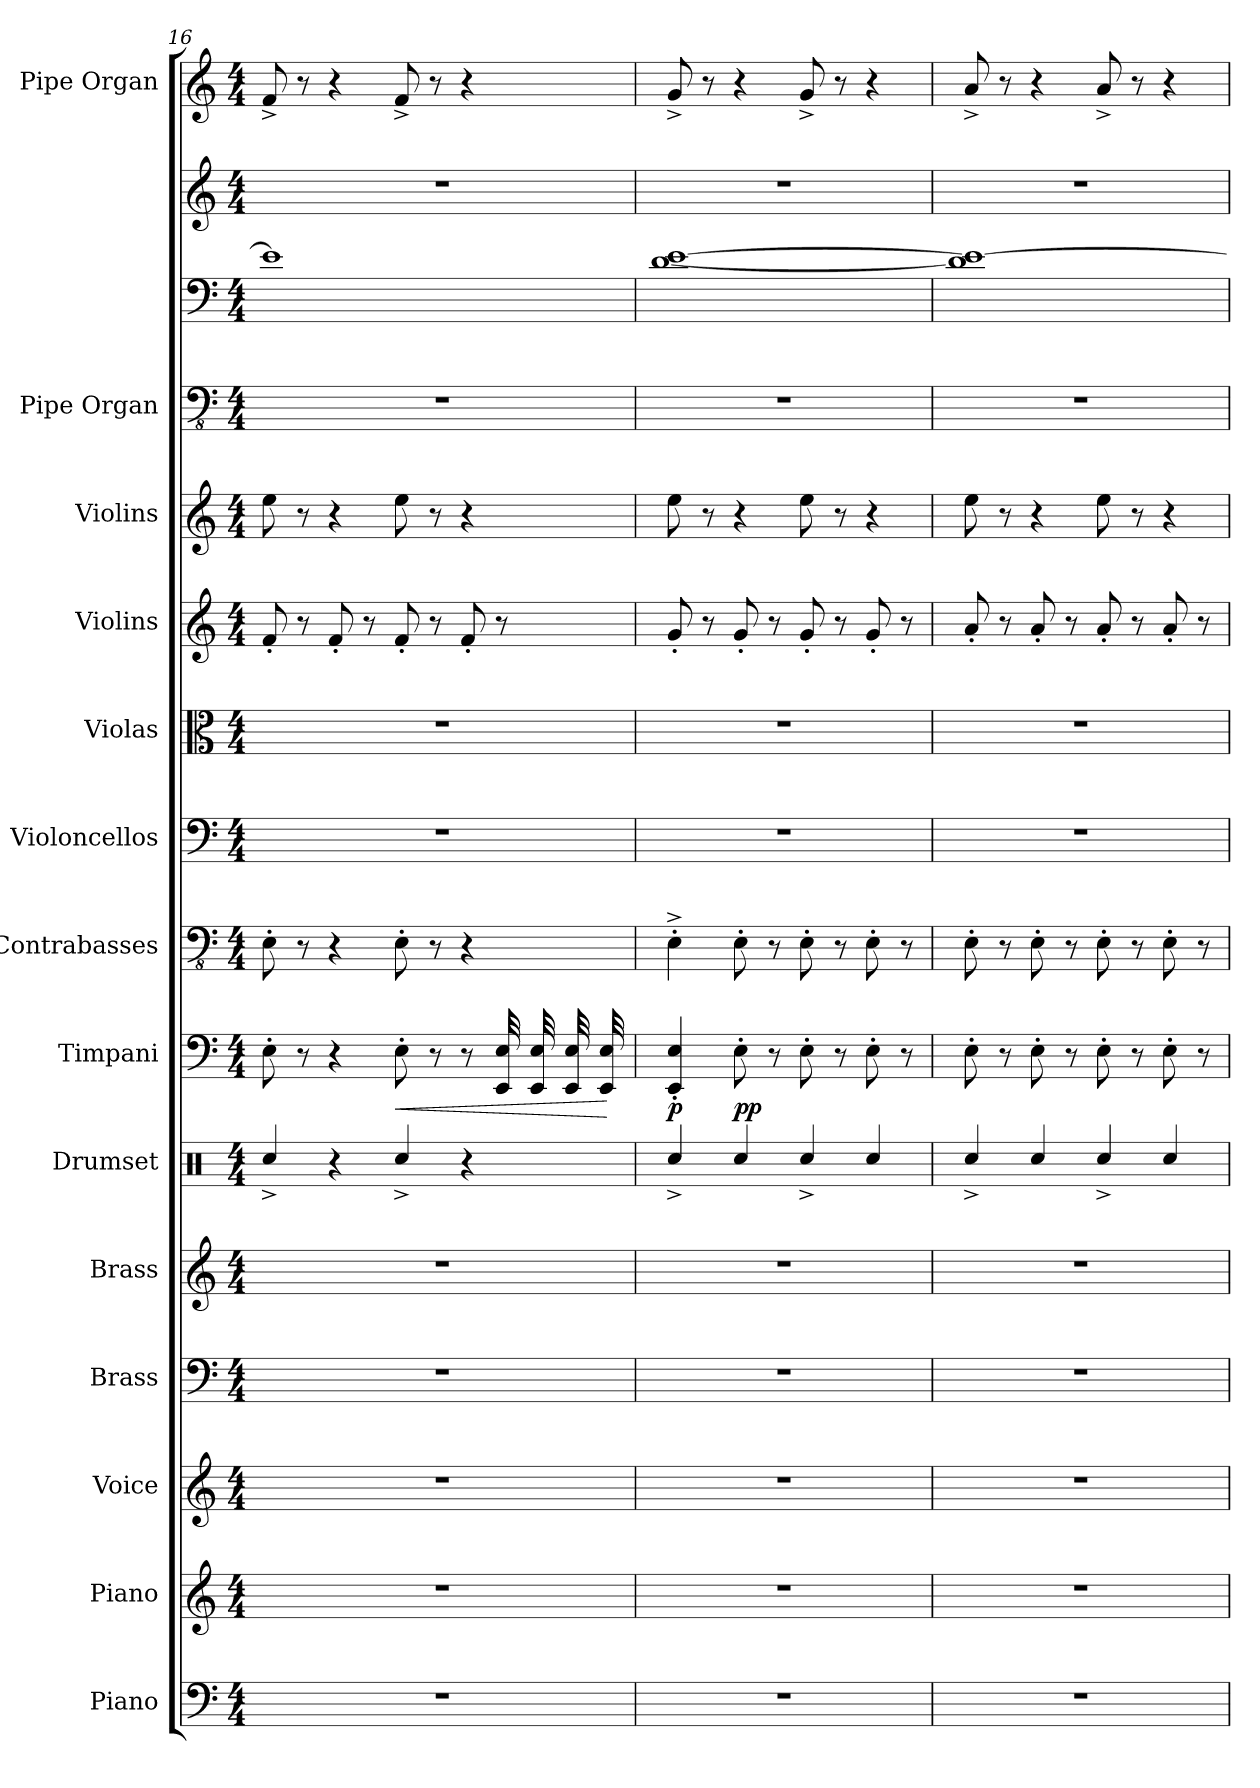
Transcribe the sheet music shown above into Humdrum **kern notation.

**kern	**kern	**kern	**kern	**kern	**kern	**kern	**dynam	**kern	**kern	**kern	**kern	**kern	**kern	**kern	**kern	**kern
*part14	*part13	*part12	*part11	*part10	*part9	*part8	*part8	*part7	*part6	*part5	*part4	*part3	*part2	*part2	*part2	*part1
*staff16	*staff15	*staff14	*staff13	*staff12	*staff11	*staff10	*staff10	*staff9	*staff8	*staff7	*staff6	*staff5	*staff4	*staff3	*staff2	*staff1
*I"Piano	*I"Piano	*I"Voice	*I"Brass	*I"Brass	*I"Drumset	*I"Timpani	*	*I"Contrabasses	*I"Violoncellos	*I"Violas	*I"Violins	*I"Violins	*I"Pipe Organ	*	*	*I"Pipe Organ
*I'Pno.	*I'Pno.	*I'Vo.	*I'Br.	*I'Br.	*I'Drs.	*I'Timp.	*	*I'Cbs.	*I'Vlcs.	*I'Vlas.	*I'Vlns.	*I'Vlns.	*I'Org.	*	*	*I'Org.
*clefF4	*clefG2	*clefG2	*clefF4	*clefG2	*clefX	*clefF4	*	*clefFv4	*clefF4	*clefC3	*clefG2	*clefG2	*clefFv4	*clefF4	*clefG2	*clefG2
*k[]	*k[]	*k[]	*k[]	*k[]	*k[]	*k[]	*	*k[]	*k[]	*k[]	*k[]	*k[]	*k[]	*k[]	*k[]	*k[]
*M4/4	*M4/4	*M4/4	*M4/4	*M4/4	*M4/4	*M4/4	*	*M4/4	*M4/4	*M4/4	*M4/4	*M4/4	*M4/4	*M4/4	*M4/4	*M4/4
=16	=16	=16	=16	=16	=16	=16	=16	=16	=16	=16	=16	=16	=16	=16	=16	=16
1r	1r	1r	1r	1r	4Rcc^/	8E'\	.	8EE'\	1r	1r	8f'/	8ee\	1r	1e]	1r	8f^/
.	.	.	.	.	.	8r	.	8r	.	.	8r	8r	.	.	.	8r
.	.	.	.	.	4r	4r	.	4r	.	.	8f'/	4r	.	.	.	4r
.	.	.	.	.	.	.	.	.	.	.	8r	.	.	.	.	.
!	!	!	!	!	!	!	!LO:HP:b	!	!	!	!	!	!	!	!	!
.	.	.	.	.	4Rcc^/	8E'\	<	8EE'\	.	.	8f'/	8ee\	.	.	.	8f^/
.	.	.	.	.	.	8r	.	8r	.	.	8r	8r	.	.	.	8r
.	.	.	.	.	4r	8r	.	4r	.	.	8f'/	4r	.	.	.	4r
*	*	*	*	*	*	*tremolo	*	*	*	*	*	*	*	*	*	*
.	.	.	.	.	.	32EE/ 32E/	.	.	.	.	8r	.	.	.	.	.
.	.	.	.	.	.	32EE/ 32E/	.	.	.	.	.	.	.	.	.	.
.	.	.	.	.	.	32EE/ 32E/	.	.	.	.	.	.	.	.	.	.
.	.	.	.	.	.	32EE/ 32E/	.	.	.	.	.	.	.	.	.	.
*	*	*	*	*	*	*Xtremolo	*	*	*	*	*	*	*	*	*	*
.	.	.	.	.	.	.	[	.	.	.	.	.	.	.	.	.
=17	=17	=17	=17	=17	=17	=17	=17	=17	=17	=17	=17	=17	=17	=17	=17	=17
!	!	!	!	!	!	!	!LO:DY:b	!	!	!	!	!	!	!	!	!
1r	1r	1r	1r	1r	4Rcc^/	4EE/' 4E/'	p	4EE'^\	1r	1r	8g'/	8ee\	1r	[1d [1e	1r	8g^/
.	.	.	.	.	.	.	.	.	.	.	8r	8r	.	.	.	8r
!	!	!	!	!	!	!	!LO:DY:b	!	!	!	!	!	!	!	!	!
.	.	.	.	.	4Rcc/	8E'\	pp	8EE'\	.	.	8g'/	4r	.	.	.	4r
.	.	.	.	.	.	8r	.	8r	.	.	8r	.	.	.	.	.
.	.	.	.	.	4Rcc^/	8E'\	.	8EE'\	.	.	8g'/	8ee\	.	.	.	8g^/
.	.	.	.	.	.	8r	.	8r	.	.	8r	8r	.	.	.	8r
.	.	.	.	.	4Rcc/	8E'\	.	8EE'\	.	.	8g'/	4r	.	.	.	4r
.	.	.	.	.	.	8r	.	8r	.	.	8r	.	.	.	.	.
!!LO:PB:g=z
=18	=18	=18	=18	=18	=18	=18	=18	=18	=18	=18	=18	=18	=18	=18	=18	=18
1r	1r	1r	1r	1r	4Rcc^/	8E'\	.	8EE'\	1r	1r	8a'/	8ee\	1r	1d] 1e_	1r	8a^/
.	.	.	.	.	.	8r	.	8r	.	.	8r	8r	.	.	.	8r
.	.	.	.	.	4Rcc/	8E'\	.	8EE'\	.	.	8a'/	4r	.	.	.	4r
.	.	.	.	.	.	8r	.	8r	.	.	8r	.	.	.	.	.
.	.	.	.	.	4Rcc^/	8E'\	.	8EE'\	.	.	8a'/	8ee\	.	.	.	8a^/
.	.	.	.	.	.	8r	.	8r	.	.	8r	8r	.	.	.	8r
.	.	.	.	.	4Rcc/	8E'\	.	8EE'\	.	.	8a'/	4r	.	.	.	4r
.	.	.	.	.	.	8r	.	8r	.	.	8r	.	.	.	.	.
=	=	=	=	=	=	=	=	=	=	=	=	=	=	=	=	=
*-	*-	*-	*-	*-	*-	*-	*-	*-	*-	*-	*-	*-	*-	*-	*-	*-
